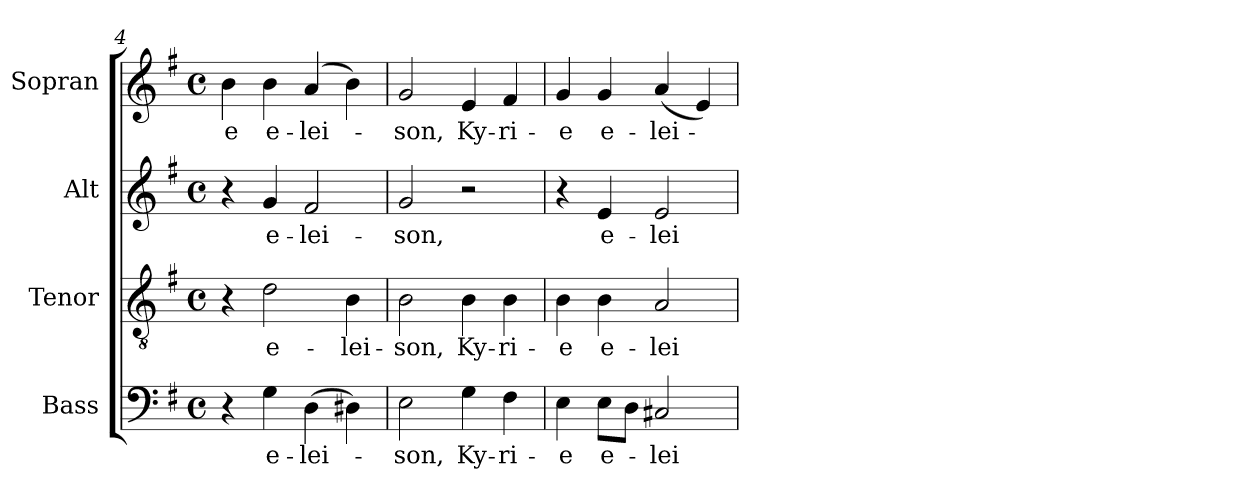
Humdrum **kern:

**kern	**text	**kern	**text	**kern	**text	**kern	**text
*part4	*part4	*part3	*part3	*part2	*part2	*part1	*part1
*staff4	*staff4	*staff3	*staff3	*staff2	*staff2	*staff1	*staff1
*I"Bass	*	*I"Tenor	*	*I"Alt	*	*I"Sopran	*
*I'B.	*	*I'T.	*	*I'A.	*	*I'S.	*
*clefF4	*	*clefGv2	*	*clefG2	*	*clefG2	*
*k[f#]	*	*k[f#]	*	*k[f#]	*	*k[f#]	*
*G:	*	*G:	*	*G:	*	*G:	*
*M4/4	*	*M4/4	*	*M4/4	*	*M4/4	*
*met(c)	*	*met(c)	*	*met(c)	*	*met(c)	*
=4	=4	=4	=4	=4	=4	=4	=4
!	!	!	!	!	!	!	!LO:LY:b
4r	.	4r	.	4r	.	4b\	-e
!	!LO:LY:b	!	!LO:LY:b	!	!LO:LY:b	!	!LO:LY:b
4G\	e-	2d\	e-	4g/	e-	4b\	e-
!	!LO:LY:b	!	!	!	!LO:LY:b	!	!LO:LY:b
(>4D\	-lei-	.	.	2f#/	-lei-	(4a/	-lei-
!	!	!	!LO:LY:b	!	!	!	!
4D#X\)	.	4B\	-lei-	.	.	4b\)	.
=5	=5	=5	=5	=5	=5	=5	=5
!	!LO:LY:b	!	!LO:LY:b	!	!LO:LY:b	!	!LO:LY:b
2E\	-son,	2B\	-son,	2g/	-son,	2g/	-son,
!	!LO:LY:b	!	!LO:LY:b	!	!	!	!LO:LY:b
4G\	Ky-	4B\	Ky-	2r	.	4e/	Ky-
!	!LO:LY:b	!	!LO:LY:b	!	!	!	!LO:LY:b
4F#\	-ri-	4B\	-ri-	.	.	4f#/	-ri-
=6	=6	=6	=6	=6	=6	=6	=6
!	!LO:LY:b	!	!LO:LY:b	!	!	!	!LO:LY:b
4E\	-e	4B\	-e	4r	.	4g/	-e
!	!LO:LY:b	!	!LO:LY:b	!	!LO:LY:b	!	!LO:LY:b
8E\L	e-	4B\	e-	4e/	e-	4g/	e-
8D\J	.	.	.	.	.	.	.
!	!LO:LY:b	!	!LO:LY:b	!	!LO:LY:b	!	!LO:LY:b
2C#X/	-lei-	2A/	-lei-	2e/	-lei-	(<4a/	-lei-
.	.	.	.	.	.	4e/)	.
=	=	=	=	=	=	=	=
*-	*-	*-	*-	*-	*-	*-	*-
